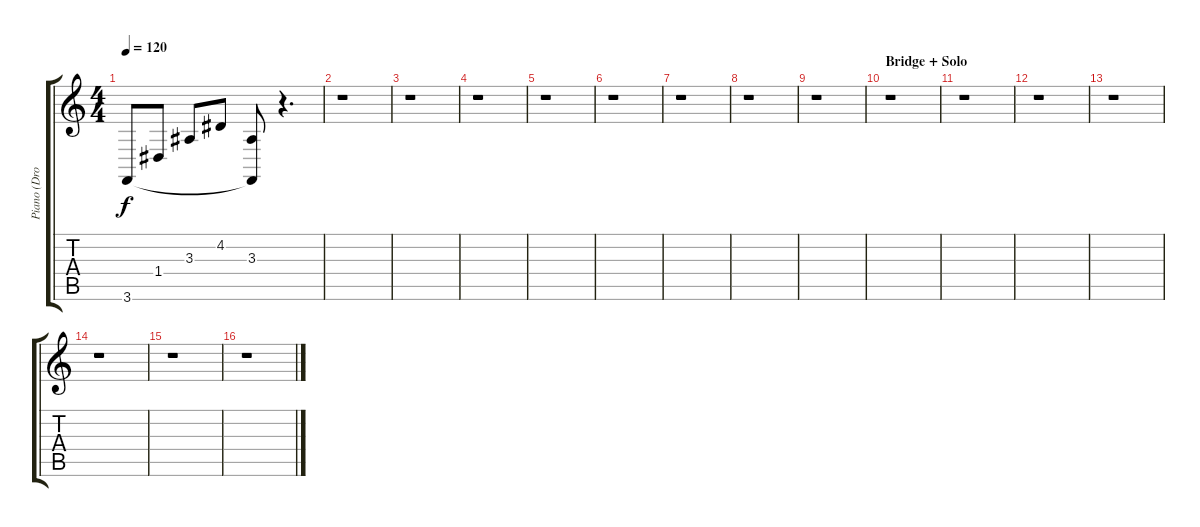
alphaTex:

\track ("Piano (Drop D)" "Piano (Dro") {instrument acousticgrandpiano}
\staff {score tabs}
\tuning (E4 B3 G3 D3 A2 D2) {hide}
\ts (4 4)
\tempo 120
\clef g2
\ks c
3.6.8{dy f} 1.4.8 3.3.8 4.2.8 (3.3 3.6{t}).8 r.4{d} |
r.1 |
r.1 |
r.1 |
r.1 |
r.1 |
r.1 |
r.1 |
r.1 |
\section ("" "Bridge + Solo")
r.1 |
r.1 |
r.1 |
r.1 |
r.1 |
r.1 |
r.1
